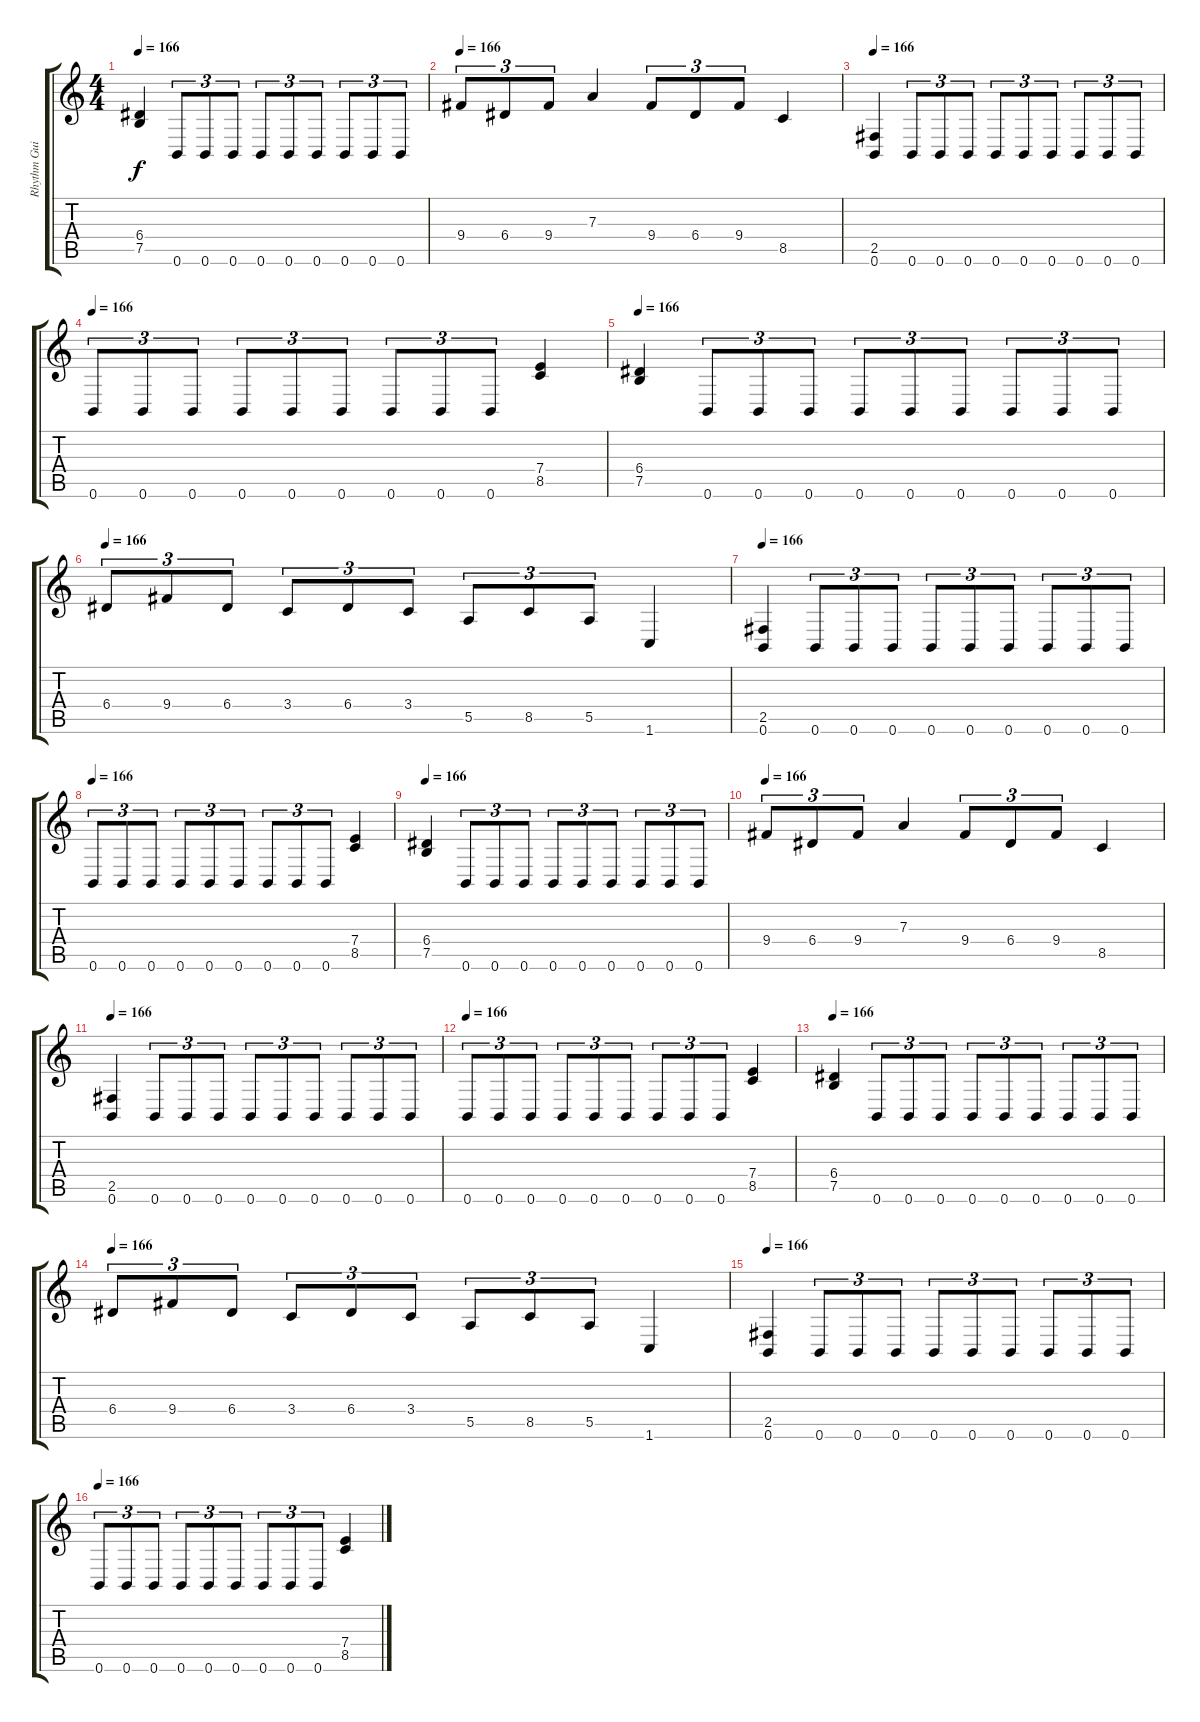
\track ("Rhythm Guitar II" "Rhythm Gui") {instrument distortionguitar}
\staff {score tabs}
\tuning (B3 Gb3 D3 A2 E2 B1) {hide}
\ts (4 4)
\tempo 166
\clef g2
\ks c
(6.4 7.5).4{dy f} 0.6.8{tu (3 2)} 0.6.8{tu (3 2)} 0.6.8{tu (3 2)} 0.6.8{tu (3 2)} 0.6.8{tu (3 2)} 0.6.8{tu (3 2)} 0.6.8{tu (3 2)} 0.6.8{tu (3 2)} 0.6.8{tu (3 2)} |
\tempo 166
9.4.8{tu (3 2)} 6.4.8{tu (3 2)} 9.4.8{tu (3 2)} 7.3.4 9.4.8{tu (3 2)} 6.4.8{tu (3 2)} 9.4.8{tu (3 2)} 8.5.4 |
\tempo 166
(2.5 0.6).4 0.6.8{tu (3 2)} 0.6.8{tu (3 2)} 0.6.8{tu (3 2)} 0.6.8{tu (3 2)} 0.6.8{tu (3 2)} 0.6.8{tu (3 2)} 0.6.8{tu (3 2)} 0.6.8{tu (3 2)} 0.6.8{tu (3 2)} |
\tempo 166
0.6.8{tu (3 2)} 0.6.8{tu (3 2)} 0.6.8{tu (3 2)} 0.6.8{tu (3 2)} 0.6.8{tu (3 2)} 0.6.8{tu (3 2)} 0.6.8{tu (3 2)} 0.6.8{tu (3 2)} 0.6.8{tu (3 2)} (7.4 8.5).4 |
\tempo 166
(6.4 7.5).4 0.6.8{tu (3 2)} 0.6.8{tu (3 2)} 0.6.8{tu (3 2)} 0.6.8{tu (3 2)} 0.6.8{tu (3 2)} 0.6.8{tu (3 2)} 0.6.8{tu (3 2)} 0.6.8{tu (3 2)} 0.6.8{tu (3 2)} |
\tempo 166
6.4.8{tu (3 2)} 9.4.8{tu (3 2)} 6.4.8{tu (3 2)} 3.4.8{tu (3 2)} 6.4.8{tu (3 2)} 3.4.8{tu (3 2)} 5.5.8{tu (3 2)} 8.5.8{tu (3 2)} 5.5.8{tu (3 2)} 1.6.4 |
\tempo 166
(2.5 0.6).4 0.6.8{tu (3 2)} 0.6.8{tu (3 2)} 0.6.8{tu (3 2)} 0.6.8{tu (3 2)} 0.6.8{tu (3 2)} 0.6.8{tu (3 2)} 0.6.8{tu (3 2)} 0.6.8{tu (3 2)} 0.6.8{tu (3 2)} |
\tempo 166
0.6.8{tu (3 2)} 0.6.8{tu (3 2)} 0.6.8{tu (3 2)} 0.6.8{tu (3 2)} 0.6.8{tu (3 2)} 0.6.8{tu (3 2)} 0.6.8{tu (3 2)} 0.6.8{tu (3 2)} 0.6.8{tu (3 2)} (7.4 8.5).4 |
\tempo 166
(6.4 7.5).4 0.6.8{tu (3 2)} 0.6.8{tu (3 2)} 0.6.8{tu (3 2)} 0.6.8{tu (3 2)} 0.6.8{tu (3 2)} 0.6.8{tu (3 2)} 0.6.8{tu (3 2)} 0.6.8{tu (3 2)} 0.6.8{tu (3 2)} |
\tempo 166
9.4.8{tu (3 2)} 6.4.8{tu (3 2)} 9.4.8{tu (3 2)} 7.3.4 9.4.8{tu (3 2)} 6.4.8{tu (3 2)} 9.4.8{tu (3 2)} 8.5.4 |
\tempo 166
(2.5 0.6).4 0.6.8{tu (3 2)} 0.6.8{tu (3 2)} 0.6.8{tu (3 2)} 0.6.8{tu (3 2)} 0.6.8{tu (3 2)} 0.6.8{tu (3 2)} 0.6.8{tu (3 2)} 0.6.8{tu (3 2)} 0.6.8{tu (3 2)} |
\tempo 166
0.6.8{tu (3 2)} 0.6.8{tu (3 2)} 0.6.8{tu (3 2)} 0.6.8{tu (3 2)} 0.6.8{tu (3 2)} 0.6.8{tu (3 2)} 0.6.8{tu (3 2)} 0.6.8{tu (3 2)} 0.6.8{tu (3 2)} (7.4 8.5).4 |
\tempo 166
(6.4 7.5).4 0.6.8{tu (3 2)} 0.6.8{tu (3 2)} 0.6.8{tu (3 2)} 0.6.8{tu (3 2)} 0.6.8{tu (3 2)} 0.6.8{tu (3 2)} 0.6.8{tu (3 2)} 0.6.8{tu (3 2)} 0.6.8{tu (3 2)} |
\tempo 166
6.4.8{tu (3 2)} 9.4.8{tu (3 2)} 6.4.8{tu (3 2)} 3.4.8{tu (3 2)} 6.4.8{tu (3 2)} 3.4.8{tu (3 2)} 5.5.8{tu (3 2)} 8.5.8{tu (3 2)} 5.5.8{tu (3 2)} 1.6.4 |
\tempo 166
(2.5 0.6).4 0.6.8{tu (3 2)} 0.6.8{tu (3 2)} 0.6.8{tu (3 2)} 0.6.8{tu (3 2)} 0.6.8{tu (3 2)} 0.6.8{tu (3 2)} 0.6.8{tu (3 2)} 0.6.8{tu (3 2)} 0.6.8{tu (3 2)} |
\tempo 166
0.6.8{tu (3 2)} 0.6.8{tu (3 2)} 0.6.8{tu (3 2)} 0.6.8{tu (3 2)} 0.6.8{tu (3 2)} 0.6.8{tu (3 2)} 0.6.8{tu (3 2)} 0.6.8{tu (3 2)} 0.6.8{tu (3 2)} (7.4 8.5).4
